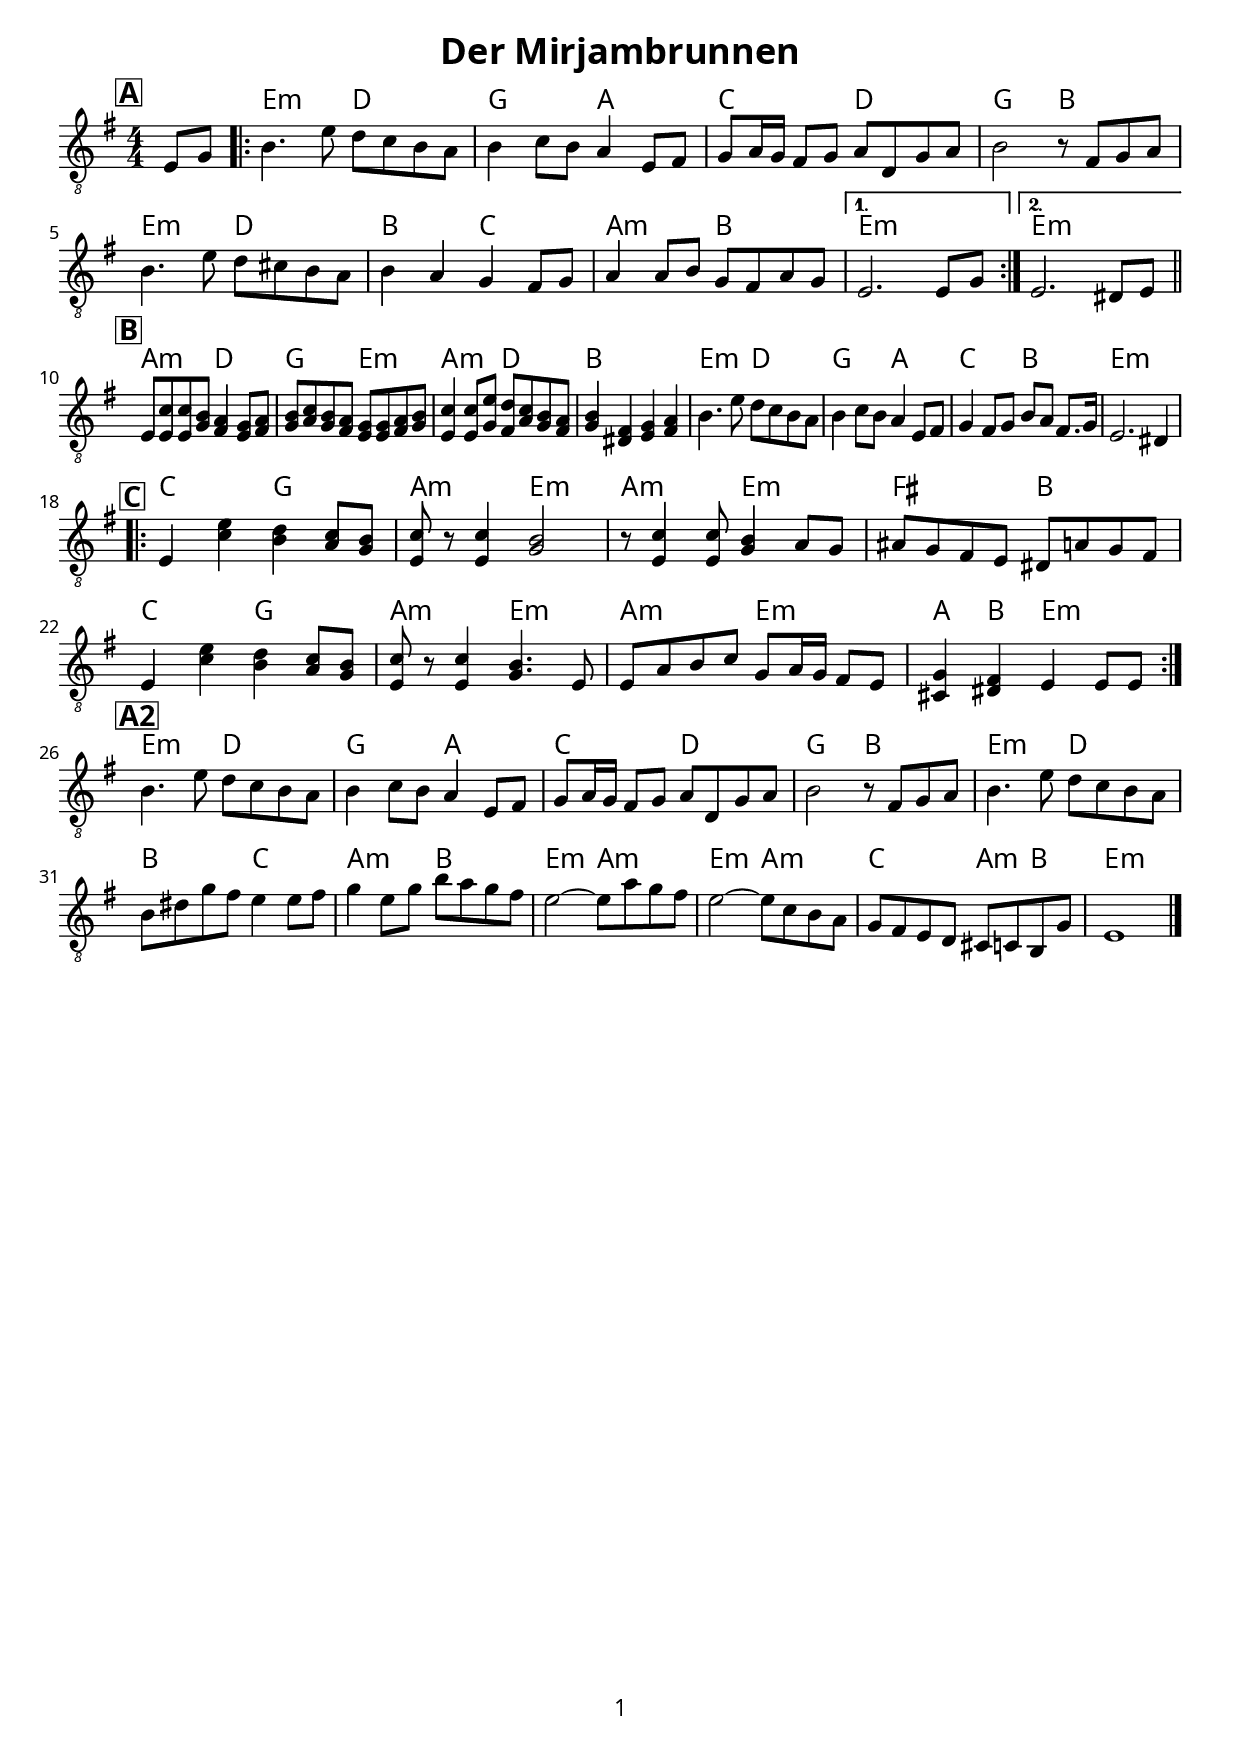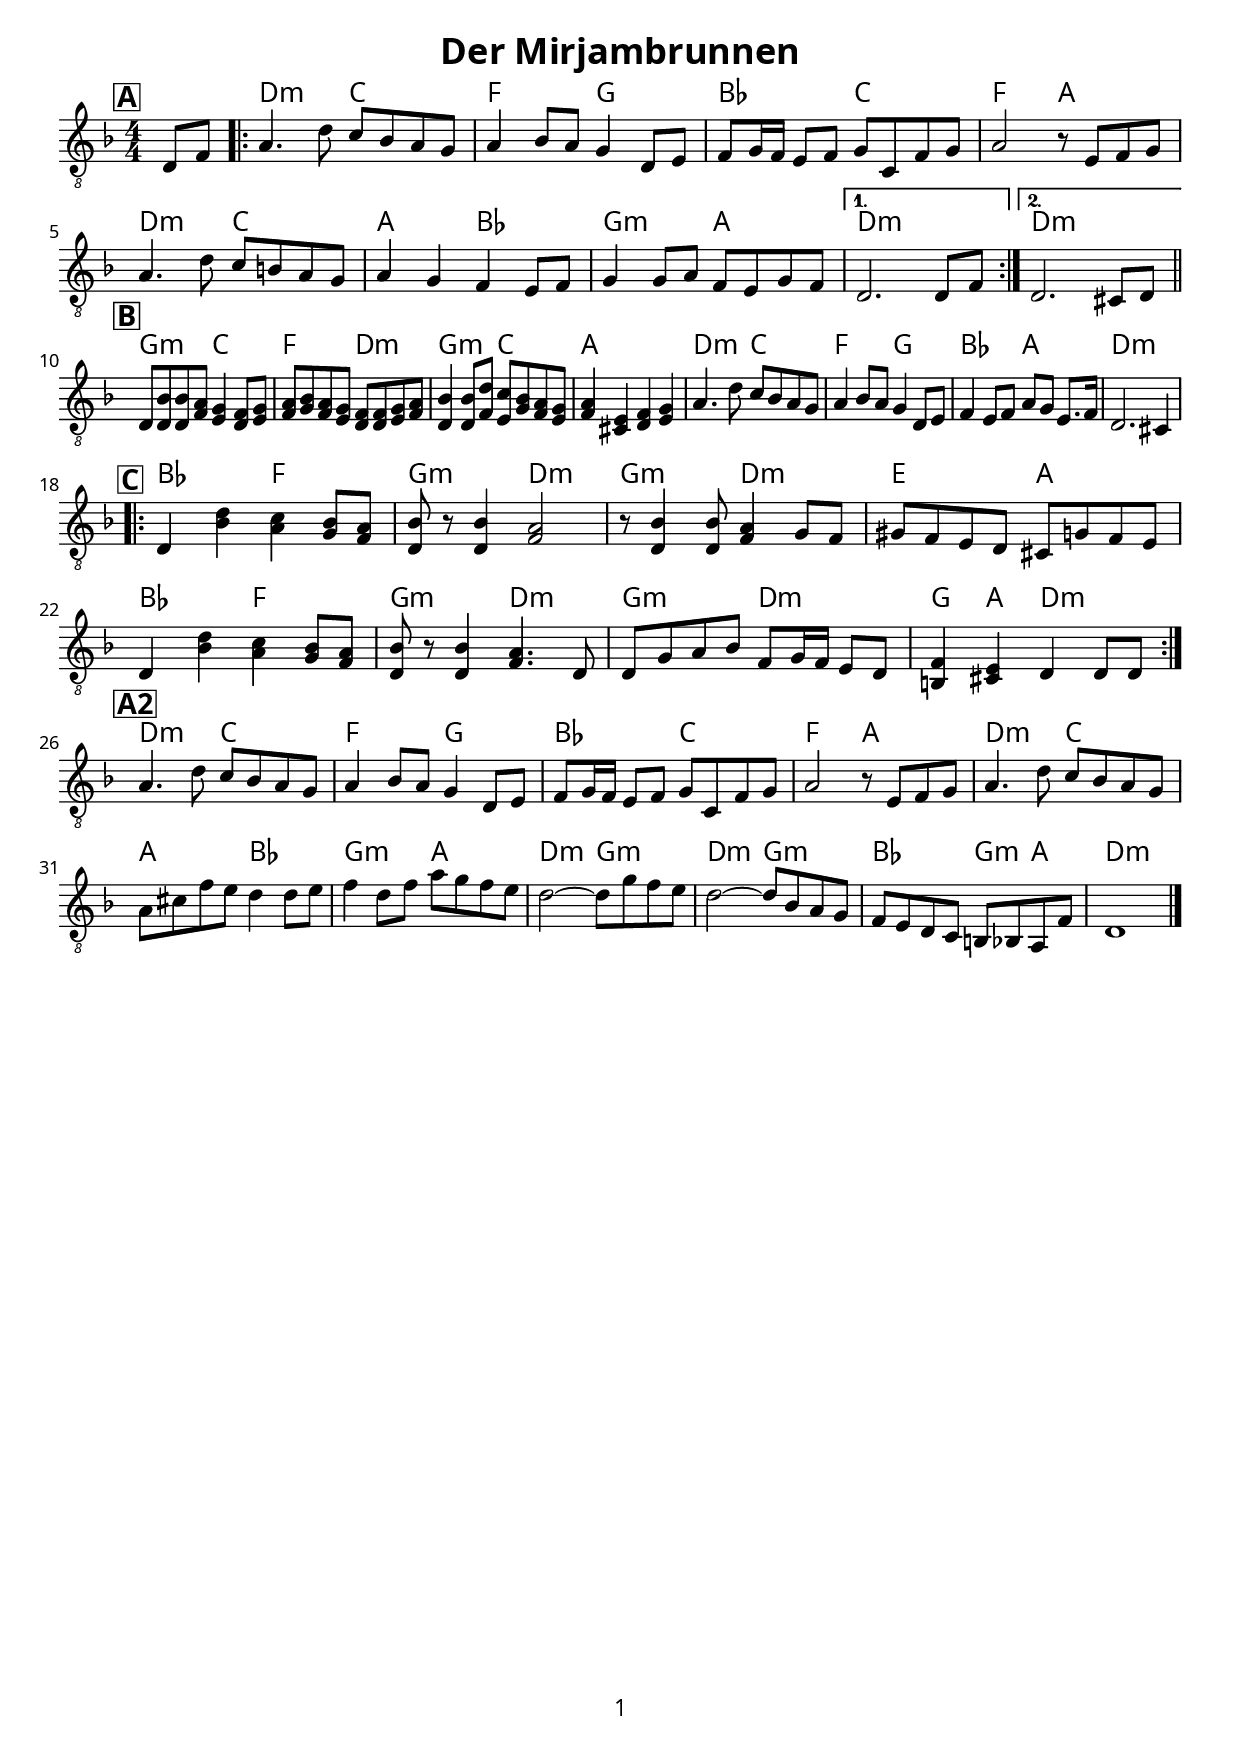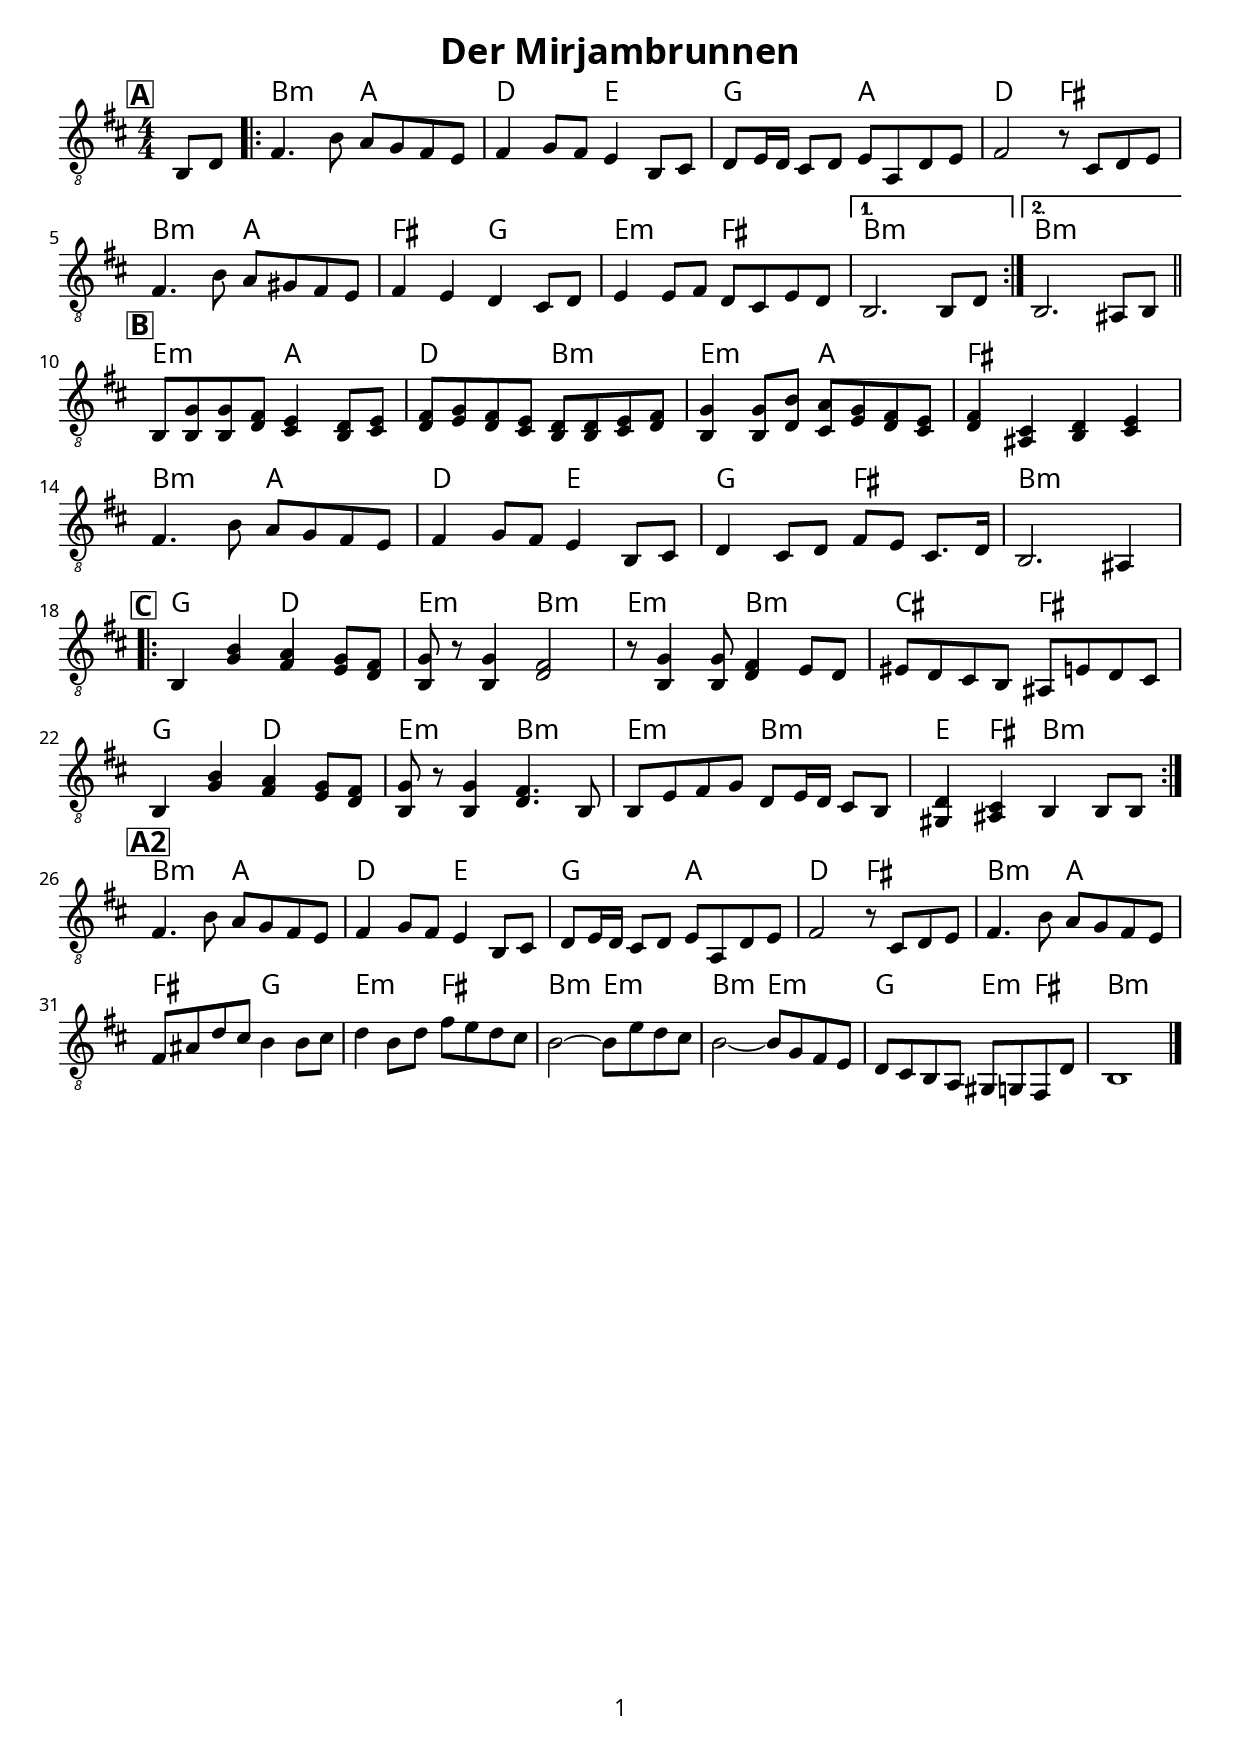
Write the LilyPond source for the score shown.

% {{{ PARAMETRI
  myTitle = "Der Mirjambrunnen"
  mySubTitle = ""
  myKey = \key f \major
  myTime = \time 4/4 
  myTempo =  #(ly:make-moment 100 4)
% }}}

% INTESTAZIONE {{{
\version "2.18.2"

\header {
  title = \myTitle
  composer = \mySubTitle
}

\paper{
  print-first-page-number = ##t
  oddHeaderMarkup = \markup \null
  evenHeaderMarkup = \markup \null
  oddFooterMarkup = \markup {
    \fill-line {
      \on-the-fly \print-page-number-check-first
      \fromproperty #'page:page-number-string
    }
  }
  evenFooterMarkup = \oddFooterMarkup
  #(set-global-staff-size 10)
  myStaffSize = #20
  fonts = #(make-pango-font-tree
  "FontAwesome"
  "FontAwesome"
  "FontAwesome"
  (/ myStaffSize 20))
}

global = {
  \myKey
  \numericTimeSignature
  \myTime
  \set Score.markFormatter = #format-mark-box-alphabet
}
\layout { indent = #0 }
%}}}

% {{{ PARTE A
  temaA = {
    \partial 4 d8 f |
    \repeat volta 2 {
      a4. d8 c bes a g | a4 bes8 a g4 d8 e | f8 g16 f e8 f g c, f g | a2 r8 e f g | 
      a4. d8 c b a g | a4 g4 f e8 f | g4 g8 a f e g f |
    } 
    \alternative{
      {d2. d8 f|}
      {d2. cis8 d|}
    }
  }

  accordiA = \chordmode{
    \partial 4 s4 |
    \repeat volta 2 {
      d2:m c2 | f2 g2 | bes2 c2 | f2 a2 | d2:m c2 | a2 bes2 | g2:m a2 |
    } 
    \alternative{
      {d1:m|}
      {d1:m|}
    }
  }
% }}}

% {{{ PARTE B
  temaB = {
    \new Voice <<
      {s8 bes' bes a g4 f8 g | a bes a g f f g a | bes4 bes8 d c bes a g | a4 e f g |}
      {d8 d d f e4 d8 e | f g f e d d e f | d4 d8 f e g f e | f4 cis d e |}
    >>
    a4. d8 c bes a g | a4 bes8 a g4 d8 e | f4 e8 f a g e8. f16 | d2. cis4 |
  }

  accordiB = \chordmode{
    g2:m c2 | f2 d2:m | g2:m c2 | a1 | d2:m c2 | f2 g2 | bes2 a2 | d1:m |
  }
% }}}

% {{{ PARTE C
  temaC = {
    \repeat volta 2
    {
      \new Voice <<
        {s4 d' c bes8 a | bes s8 bes4 a2 | s8 bes4 bes8 a4 s8 s8 |}
        {d,4 bes' a g8 f | d r8 d4 f2 | r8 d4 d8 f4 g8 f|}
      >>
      gis8 f e d cis g' f e |  
      \new Voice <<
        {s4 d' c bes8 a | bes s8 bes4 a4. s8 |}
        {d,4 bes' a g8 f | d r8 d4 f4. d8 |}
      >>
      d8 g a bes f g16 f e8 d | 
      \new Voice <<
        {f4 e d d8 d|}
        {b4 cis s4 s8 s8|}
      >>
    }
  }

  accordiC = \chordmode{
    \repeat volta 2{
      bes2 f2 | g2:m d2:m | g2:m d2:m | e2 a2 | bes2 f2 | g2:m d2:m | g2:m d2:m | g4 a4 d2:m |
    }
  }
% }}}

% {{{ PARTE Adue
  temaAdue = {
    a'4. d8 c bes a g | a4 bes8 a g4 d8 e | f8 g16 f e8 f g c, f g | a2 r8 e f g | 
    a4. d8 c bes a g | a cis f e d4 d8 e | f4 d8 f a g f e | d2~ d8 g f e |
    d2~ d8 bes a g | f e d c b bes a f' | d1 |
  }

  accordiAdue = \chordmode{
    d2:m c2 | f2 g2 | bes2 c2 | f2 a2 | d2:m c2 | a2 bes2 | g2:m a2 | d2:m g2:m | d2:m g2:m | bes2 g4:m a4 | d1:m |
  }
% }}}

% LYRICS {{{
testoCompleto=\markup { }
% }}}

% SCORE {{{
tema = \relative c {
  \mark \default
  \temaA \break \bar "||"
  \mark \default
  \temaB \break
  \mark \default
  \temaC \break 
  \mark \markup{ \box \bold{A2} }
  \temaAdue 
  \bar "|."
}

chordsPart ={
  \new ChordNames {
    \set chordChanges = ##t
    \accordiA
    \accordiB
    \accordiC
    \accordiAdue
  }
}

temaPart = \new Staff \with {
  instrumentName = ""
  midiInstrument = "piano"
} { \clef "treble_8" \global \tema }

scoreContent = << 
  \chordsPart
  \temaPart
>>
%}}}

% {{{ BOOKS
  \book{
    \bookOutputSuffix "C"
    \score {
      \scoreContent
      \layout {}
      \midi { \context { \Score tempoWholesPerMinute = #(ly:make-moment 190 4) } }
    }
    \testoCompleto
  }

  \book{
    \bookOutputSuffix "Bb"
    \score { \transpose c d {\scoreContent} }
    \testoCompleto
  }

  \book{
    \bookOutputSuffix "Eb"
    \score { \transpose ees c { \scoreContent } }
    \testoCompleto
  }
% }}}
